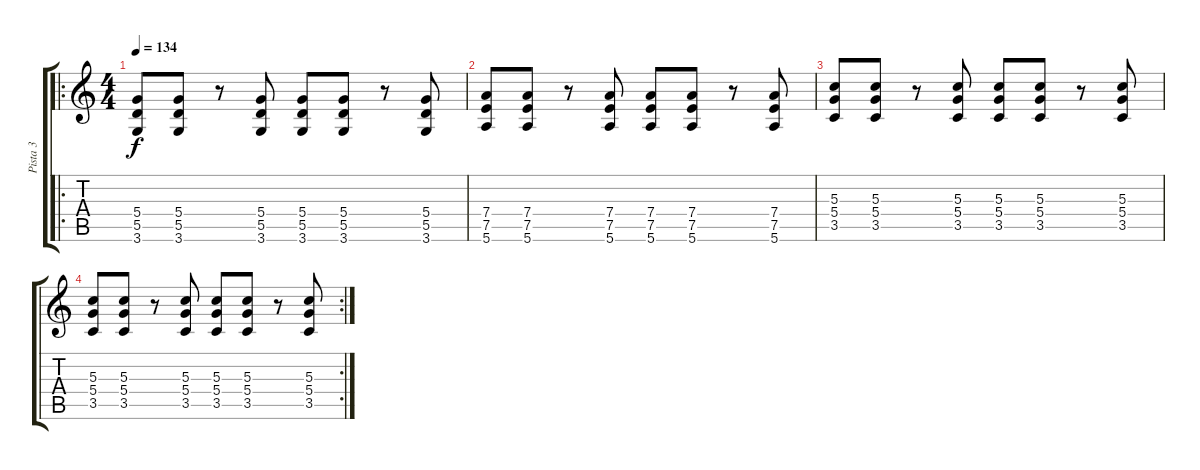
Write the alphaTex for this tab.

\track ("Pista 3" "Pista 3") {instrument distortionguitar}
\staff {score tabs}
\tuning (E4 B3 G3 D3 A2 E2) {hide}
\ro
\ts (4 4)
\tempo 134
\clef g2
\ks c
(5.4 5.5 3.6).8{dy f} (5.4 5.5 3.6).8 r.8 (5.4 5.5 3.6).8 (5.4 5.5 3.6).8 (5.4 5.5 3.6).8 r.8 (5.4 5.5 3.6).8 |
(7.4 7.5 5.6).8 (7.4 7.5 5.6).8 r.8 (7.4 7.5 5.6).8 (7.4 7.5 5.6).8 (7.4 7.5 5.6).8 r.8 (7.4 7.5 5.6).8 |
(5.3 5.4 3.5).8 (5.3 5.4 3.5).8 r.8 (5.3 5.4 3.5).8 (5.3 5.4 3.5).8 (5.3 5.4 3.5).8 r.8 (5.3 5.4 3.5).8 |
\rc 2
(5.3 5.4 3.5).8 (5.3 5.4 3.5).8 r.8 (5.3 5.4 3.5).8 (5.3 5.4 3.5).8 (5.3 5.4 3.5).8 r.8 (5.3 5.4 3.5).8
